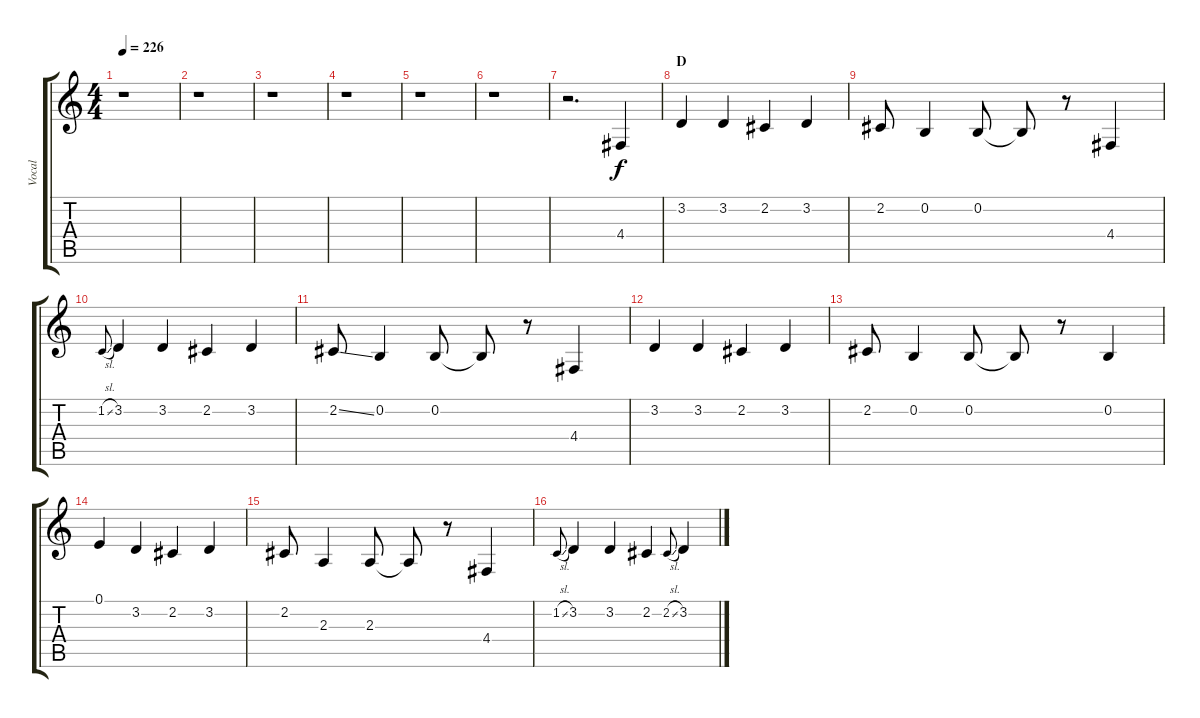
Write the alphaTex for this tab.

\track ("Vocal" "Vocal") {instrument tenorsax}
\staff {score tabs}
\tuning (E4 B3 G3 D3 A2 E2) {hide}
\ts (4 4)
\tempo 226
\clef g2
\ks c
r.1{dy f} |
r.1 |
r.1 |
r.1 |
r.1 |
r.1 |
r.2{d} 4.4.4 |
\section ("" "D")
3.2.4 3.2.4 2.2.4 3.2.4 |
2.2.8 0.2.4 0.2.8 0.2{t}.8 r.8 4.4.4 |
1.2{sl}.8{gr onbeat} 3.2.4 3.2.4 2.2.4 3.2.4 |
2.2{ss}.8 0.2.4 0.2.8 0.2{t}.8 r.8 4.4.4 |
3.2.4 3.2.4 2.2.4 3.2.4 |
2.2.8 0.2.4 0.2.8 0.2{t}.8 r.8 0.2.4 |
0.1.4 3.2.4 2.2.4 3.2.4 |
2.2.8 2.3.4 2.3.8 2.3{t}.8 r.8 4.4.4 |
1.2{sl}.8{gr onbeat} 3.2.4 3.2.4 2.2.4 2.2{sl}.8{gr onbeat} 3.2.4
